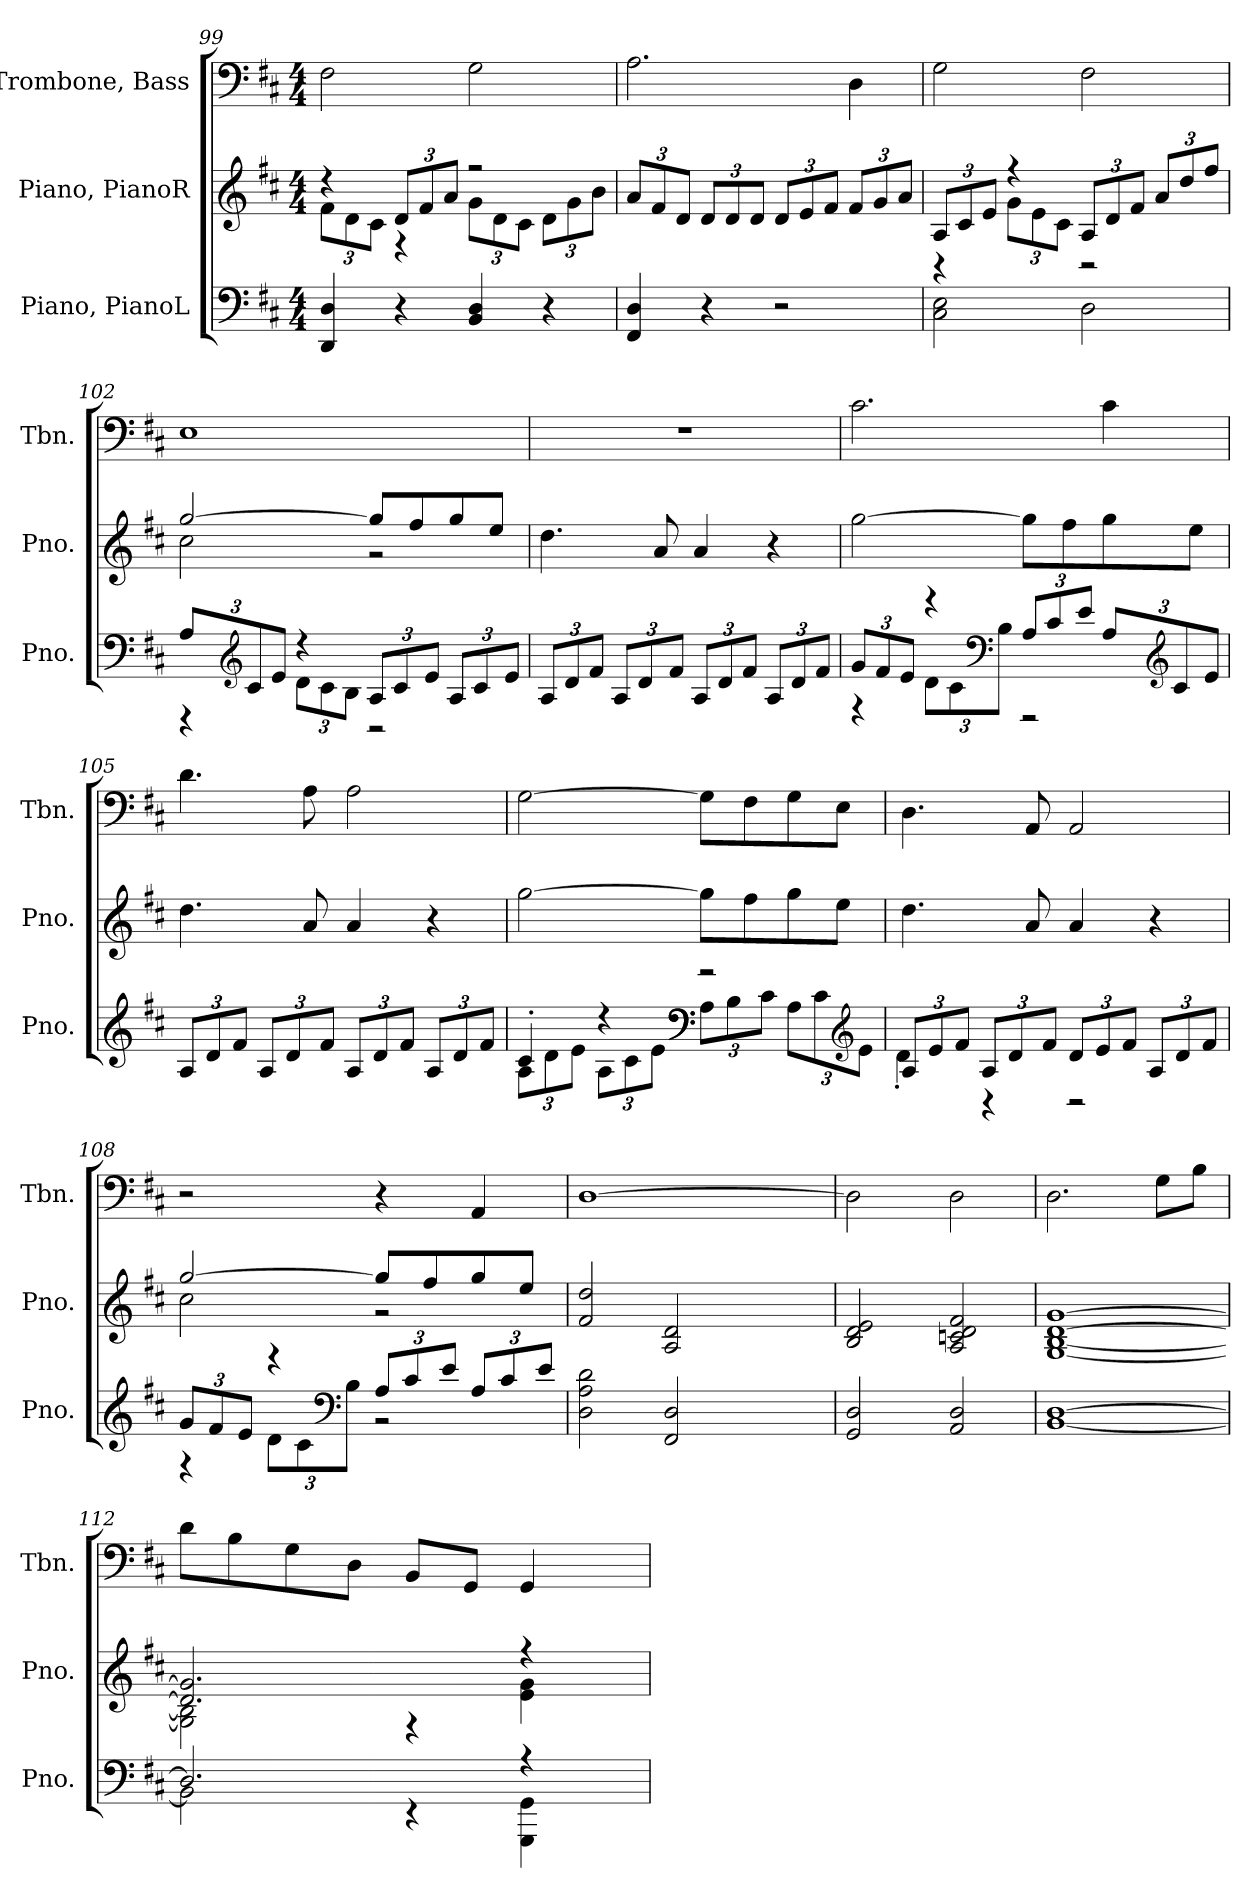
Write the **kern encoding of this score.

**kern	**kern	**kern
*part3	*part2	*part1
*staff3	*staff2	*staff1
*I"Piano, PianoL	*I"Piano, PianoR	*I"Trombone, Bass
*I'Pno.	*I'Pno.	*I'Tbn.
!!LO:LB:g=z
*clefF4	*clefG2	*clefF4
*k[f#c#]	*k[f#c#]	*k[f#c#]
*M4/4	*M4/4	*M4/4
=99	=99	=99
*	*^	*
*	*	*Xbrackettup	*
4DD/ 4D/	4r	12f#\L	2F#\
.	.	12d\	.
.	.	12c#\J	.
4r	12d/L	4r	.
.	12f#/	.	.
.	12a/J	.	.
4BB/ 4D/	2r	12g\L	2G\
.	.	12d\	.
.	.	12c#\J	.
4r	.	12d\L	.
.	.	12g\	.
.	.	12b\J	.
*	*v	*v	*
=100	=100	=100
4FF#/ 4D/	12a/L	2.A\
.	12f#/	.
.	12d/J	.
4r	12d/L	.
.	12d/	.
.	12d/J	.
2r	12d/L	.
.	12e/	.
.	12f#/J	.
.	12f#/L	4D\
.	12g/	.
.	12a/J	.
=101	=101	=101
*	*^	*
2C#\ 2E\	12A/L	4r	2G\
.	12c#/	.	.
.	12e/J	.	.
.	4r	12g\L	.
.	.	12e\	.
.	.	12c#\J	.
2D\	12A/L	2r	2F#\
.	12d/	.	.
.	12f#/J	.	.
.	12a/L	.	.
.	12dd/	.	.
.	12ff#/J	.	.
!!LO:LB:g=z
=102	=102	=102	=102
*Xbrackettup	*	*	*
*^	*	*	*
12A/L	4r	[2gg/	2cc#\	1E
*clefG2	*	*	*	*
12c#/	.	.	.	.
12e/J	.	.	.	.
4r	12d\L	.	.	.
.	12c#\	.	.	.
.	12B\J	.	.	.
12A/L	2r	8gg/L]	2r	.
12c#/	.	.	.	.
.	.	8ff#/	.	.
12e/J	.	.	.	.
12A/L	.	8gg/	.	.
12c#/	.	.	.	.
.	.	8ee/J	.	.
12e/J	.	.	.	.
*v	*v	*	*	*
*	*v	*v	*
=103	=103	=103
12A/L	4.dd\	1r
12d/	.	.
12f#/J	.	.
12A/L	.	.
12d/	.	.
.	8a/	.
12f#/J	.	.
12A/L	4a/	.
12d/	.	.
12f#/J	.	.
12A/L	4r	.
12d/	.	.
12f#/J	.	.
!!LO:LB:g=z
=104	=104	=104
*^	*	*
12g/L	4r	[2gg\	2.c#\
12f#/	.	.	.
12e/J	.	.	.
4r	12d\L	.	.
.	12c#\	.	.
*clefF4	*	*	*
.	12B\J	.	.
12A/L	2r	8gg\L]	.
12c#/	.	.	.
.	.	8ff#\	.
12e/J	.	.	.
12A/L	.	8gg\	4c#\
*clefG2	*	*	*
12c#/	.	.	.
.	.	8ee\J	.
12e/J	.	.	.
*v	*v	*	*
=105	=105	=105
12A/L	4.dd\	4.d\
12d/	.	.
12f#/J	.	.
12A/L	.	.
12d/	.	.
.	8a/	8A\
12f#/J	.	.
12A/L	4a/	2A\
12d/	.	.
12f#/J	.	.
12A/L	4r	.
12d/	.	.
12f#/J	.	.
!!LO:PB:g=z
=106	=106	=106
*^	*	*
4c#'/	12A\L	[2gg\	[2G\
.	12d\	.	.
.	12e\J	.	.
4r	12A\L	.	.
.	12c#\	.	.
.	12e\J	.	.
*clefF4	*	*	*
2r	12A\L	8gg\L]	8G\L]
.	12B\	.	.
.	.	8ff#\	8F#\
.	12c#\J	.	.
.	12A\L	8gg\	8G\
.	12c#\	.	.
.	.	8ee\J	8E\J
*clefG2	*	*	*
.	12e\J	.	.
=107	=107	=107	=107
12A/L	4d'\	4.dd\	4.D\
12e/	.	.	.
12f#/J	.	.	.
12A/L	4r	.	.
12d/	.	.	.
.	.	8a/	8AA/
12f#/J	.	.	.
12d/L	2r	4a/	2AA/
12e/	.	.	.
12f#/J	.	.	.
12A/L	.	4r	.
12d/	.	.	.
12f#/J	.	.	.
=108	=108	=108	=108
*	*	*^	*
12g/L	4r	[2gg/	2cc#\	2r
12f#/	.	.	.	.
12e/J	.	.	.	.
4r	12d\L	.	.	.
.	12c#\	.	.	.
*clefF4	*	*	*	*
.	12B\J	.	.	.
12A/L	2r	8gg/L]	2r	4r
12c#/	.	.	.	.
.	.	8ff#/	.	.
12e/J	.	.	.	.
12A/L	.	8gg/	.	4AA/
12c#/	.	.	.	.
.	.	8ee/J	.	.
12e/J	.	.	.	.
*v	*v	*	*	*
*	*v	*v	*
!!LO:LB:g=z
=109	=109	=109
*	*	*^
*	*	*	*^
*	*	*	*	*^
*	*	*	*	*	*^
*	*	*	*	*	*	*^
2D\ 2A\ 2d\	2f#/ 2dd/	[1D	2ryy	2ryy	2.ryy	2ryy	2...ryy
2FF#/ 2D/	2A/ 2d/	.	16ryy	8ryy	.	4ryy	.
*	*	*MM131	*	*	*	*	*
.	.	.	4..ryy	.	.	.	.
*	*	*MM130	*	*	*	*	*
.	.	.	.	4.ryy	.	.	.
*	*	*MM129	*	*	*	*	*
.	.	.	.	.	4ryy	16ryy	.
*	*	*MM128	*	*	*	*	*
.	.	.	.	.	.	8.ryy	.
*	*	*MM127	*	*	*	*	*
.	.	.	.	.	.	.	16ryy
*	*	*	*v	*v	*v	*v	*v
=110	=110	=110	=110
2GG/ 2D/	2B/ 2d/ 2e/	2D\]	16ryy
*	*	*MM132	*
.	.	.	2...ryy
2AA/ 2D/	2A/ 2cn/ 2d/ 2f#/	2D\	.
*	*	*v	*v
=111	=111	=111
*^	*^	*
[1D	[1BB	[1d [1g	[1G [1B	2.D\
.	.	.	.	8G\L
.	.	.	.	8B\J
=112	=112	=112	=112	=112
*	*	*	*	*^
*	*	*	*	*	*^
*	*	*	*	*	*	*^
*	*	*	*	*	*	*	*^
*	*	*	*	*	*	*	*	*^
*	*	*	*	*	*	*	*	*	*^
2.D/]	2BB\]	2.d/] 2.g/]	2G\] 2B\]	8d\L	16.ryy	8.ryy	6ryy	3ryy	3ryy	3ryy
*	*	*	*	*MM127	*	*	*	*	*	*
.	.	.	.	.	2ryy	.	.	.	.	.
.	.	.	.	8B\	.	.	.	.	.	.
.	.	.	.	.	.	.	12ryy	.	.	.
*	*	*	*	*MM122	*	*	*	*	*	*
.	.	.	.	.	.	2ryy	.	.	.	.
.	.	.	.	8G\	.	.	48ryy	.	.	.
*	*	*	*	*MM117	*	*	*	*	*	*
.	.	.	.	.	.	.	3%2ryy	.	.	.
.	.	.	.	.	.	.	.	48.ryy	12ryy	6ryy
*	*	*	*	*MM112	*	*	*	*	*	*
.	.	.	.	.	.	.	.	3ryy	.	.
.	.	.	.	8D\J	.	.	.	.	.	.
.	.	.	.	.	.	.	.	.	48.ryy	.
*	*	*	*	*MM108	*	*	*	*	*	*
.	.	.	.	.	.	.	.	.	3ryy	.
.	4r	.	4r	8BB/L	.	.	.	.	.	24ryy
*	*	*	*	*MM103	*	*	*	*	*	*
.	.	.	.	.	.	.	.	.	.	3ryy
.	.	.	.	.	4ryy	.	.	.	.	.
*	*	*	*	*MM16	*	*	*	*	*	*
.	.	.	.	8GG/J	.	.	.	.	.	.
.	.	.	.	.	.	4ryy	.	.	.	.
.	.	.	.	.	.	.	.	6ryy	.	.
*	*	*	*	*MM132	*	*	*	*	*	*
4r	4GGG\ 4GG\	4r	4e\ 4g\	4GG/	.	.	.	.	.	.
.	.	.	.	.	.	.	.	.	6ryy	.
.	.	.	.	.	8ryy	.	.	.	.	.
.	.	.	.	.	.	.	.	12ryy	.	.
.	.	.	.	.	.	.	.	.	.	12.ryy
.	.	.	.	.	.	16ryy	24.ryy	.	.	.
.	.	.	.	.	.	.	.	24ryy	24ryy	.
.	.	.	.	.	32ryy	.	.	.	.	.
.	.	.	.	.	.	.	.	96ryy	96ryy	.
*v	*v	*	*	*v	*v	*v	*v	*v	*v	*v
*	*v	*v	*
=	=	=
*-	*-	*-
